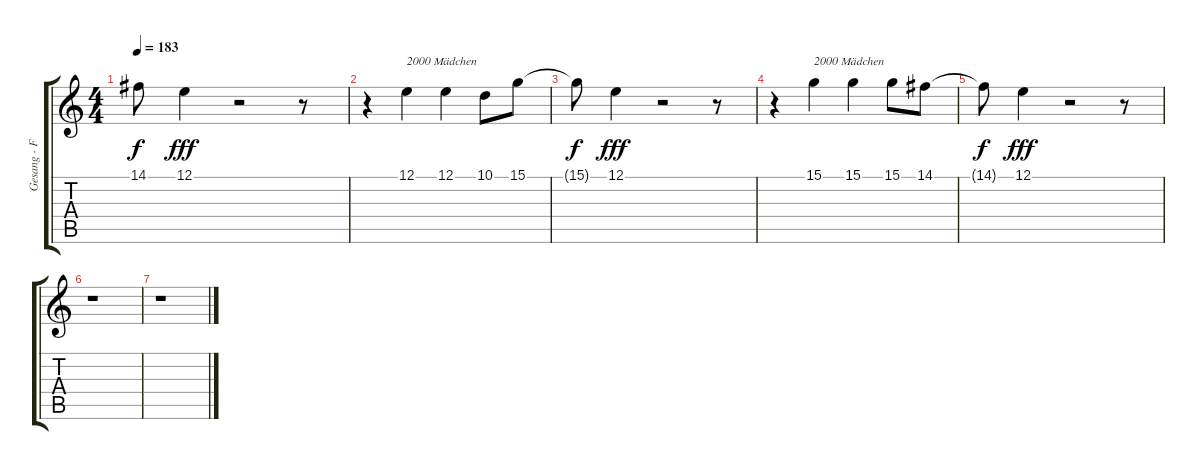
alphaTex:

\track ("Gesang - Farin Urlaub" "Gesang - F") {instrument lead8bassandlead}
\staff {score tabs}
\tuning (E4 B3 G3 D3 A2 D2) {hide}
\ts (4 4)
\tempo 183
\clef g2
\ks c
14.1{t}.8{dy f} 12.1.4{dy fff} r.2 r.8 |
r.4 12.1.4{txt "2000 Mädchen"} 12.1.4 10.1.8 15.1.8 |
15.1{t}.8{dy f} 12.1.4{dy fff} r.2 r.8 |
r.4 15.1.4{txt "2000 Mädchen"} 15.1.4 15.1.8 14.1.8 |
14.1{t}.8{dy f} 12.1.4{dy fff} r.2 r.8 |
r.1 |
r.1
